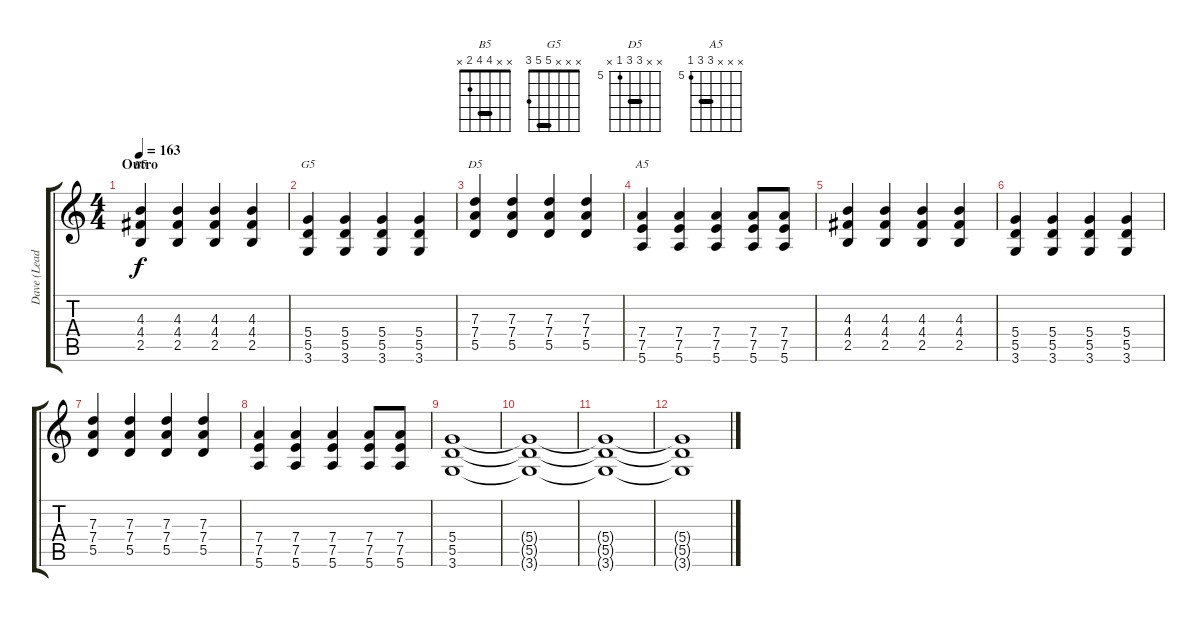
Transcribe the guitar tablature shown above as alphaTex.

\track ("Dave (Lead Gtr)" "Dave (Lead") {instrument overdrivenguitar}
\staff {score tabs}
\tuning (E4 B3 G3 D3 A2 E2) {hide}
\chord ("B5" x x 4 4 2 x) {barre 4}
\chord ("G5" x x x 5 5 3) {barre 5}
\chord ("D5" x x 7 7 5 x) {firstfret 5 barre 7}
\chord ("A5" x x x 7 7 5) {firstfret 5 barre 7}
\ts (4 4)
\section ("" "Outro")
\tempo 163
\clef g2
\ks c
(4.3 4.4 2.5).4{ch "B5" dy f} (4.3 4.4 2.5).4 (4.3 4.4 2.5).4 (4.3 4.4 2.5).4 |
(5.4 5.5 3.6).4{ch "G5"} (5.4 5.5 3.6).4 (5.4 5.5 3.6).4 (5.4 5.5 3.6).4 |
(7.3 7.4 5.5).4{ch "D5"} (7.3 7.4 5.5).4 (7.3 7.4 5.5).4 (7.3 7.4 5.5).4 |
(7.4 7.5 5.6).4{ch "A5"} (7.4 7.5 5.6).4 (7.4 7.5 5.6).4 (7.4 7.5 5.6).8 (7.4 7.5 5.6).8 |
(4.3 4.4 2.5).4 (4.3 4.4 2.5).4 (4.3 4.4 2.5).4 (4.3 4.4 2.5).4 |
(5.4 5.5 3.6).4 (5.4 5.5 3.6).4 (5.4 5.5 3.6).4 (5.4 5.5 3.6).4 |
(7.3 7.4 5.5).4 (7.3 7.4 5.5).4 (7.3 7.4 5.5).4 (7.3 7.4 5.5).4 |
(7.4 7.5 5.6).4 (7.4 7.5 5.6).4 (7.4 7.5 5.6).4 (7.4 7.5 5.6).8 (7.4 7.5 5.6).8 |
(5.4 5.5 3.6).1 |
(5.4{t} 5.5{t} 3.6{t}).1 |
(5.4{t} 5.5{t} 3.6{t}).1 |
(5.4{t} 5.5{t} 3.6{t}).1
